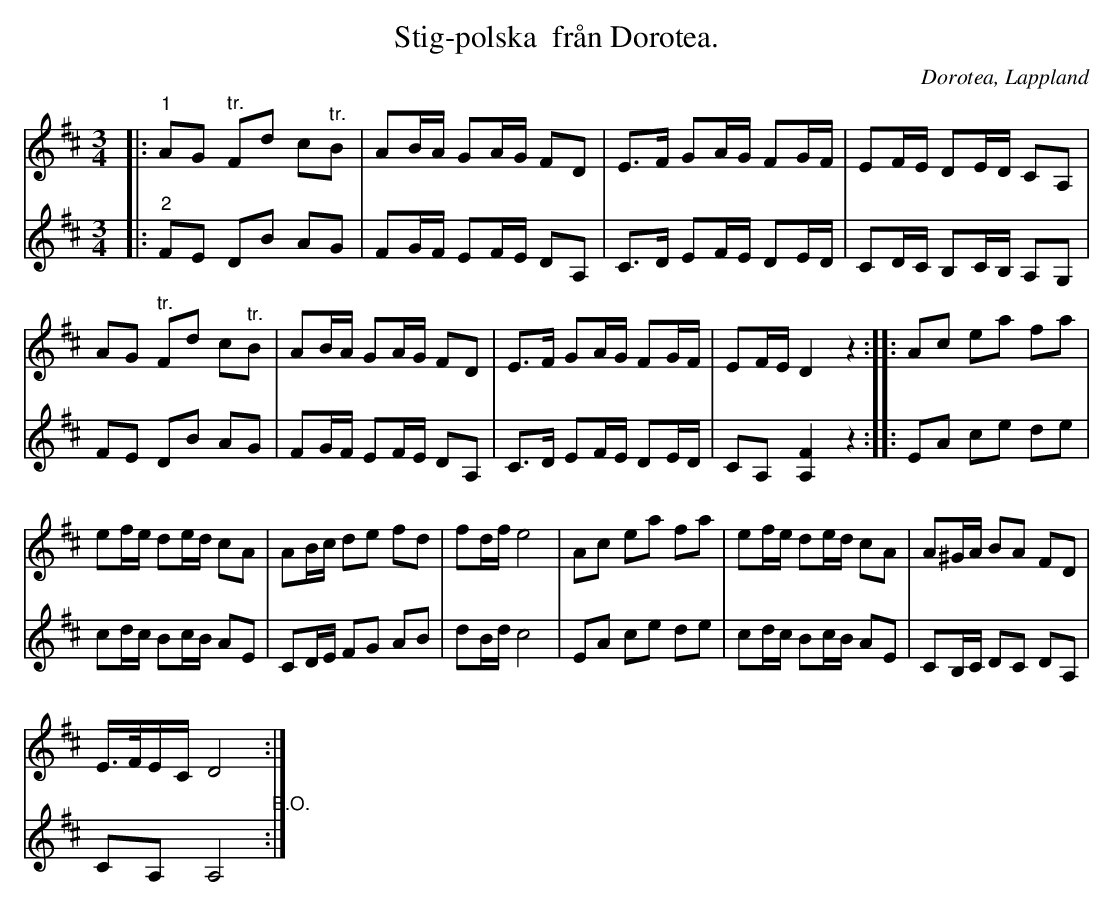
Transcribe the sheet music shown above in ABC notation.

X:1
T:Stig-polska  från Dorotea.
O:Dorotea, Lappland
L:1/8
M:3/4
K:D
V:1
|:"^1" AG"^tr." Fd c"^tr."B | AB/A/ GA/G/ FD | E>F GA/G/ FG/F/ | EF/E/ DE/D/ CA, |
AG"^tr." Fd c"^tr."B | AB/A/ GA/G/ FD | E>F GA/G/ FG/F/ | EF/E/ D2 z2 :: Ac ea fa |
ef/e/ de/d/ cA | AB/c/ de fd | fd/f/ e4 | Ac ea fa | ef/e/ de/d/ cA | A^G/A/ BA FD |
E/>F/E/C/ D4 :|
V:2
|:"^2" FE DB AG | FG/F/ EF/E/ DA, | C>D EF/E/ DE/D/ | CD/C/ B,C/B,/ A,G, | FE DB AG |
FG/F/ EF/E/ DA, | C>D EF/E/ DE/D/ | CA, [A,F]2 z2 :: EA ce de | cd/c/ Bc/B/ AE | CD/E/ FG AB |
dB/d/ c4 | EA ce de | cd/c/ Bc/B/ AE | CB,/C/ DC DA, | CA, A,4"^B.O." :|
